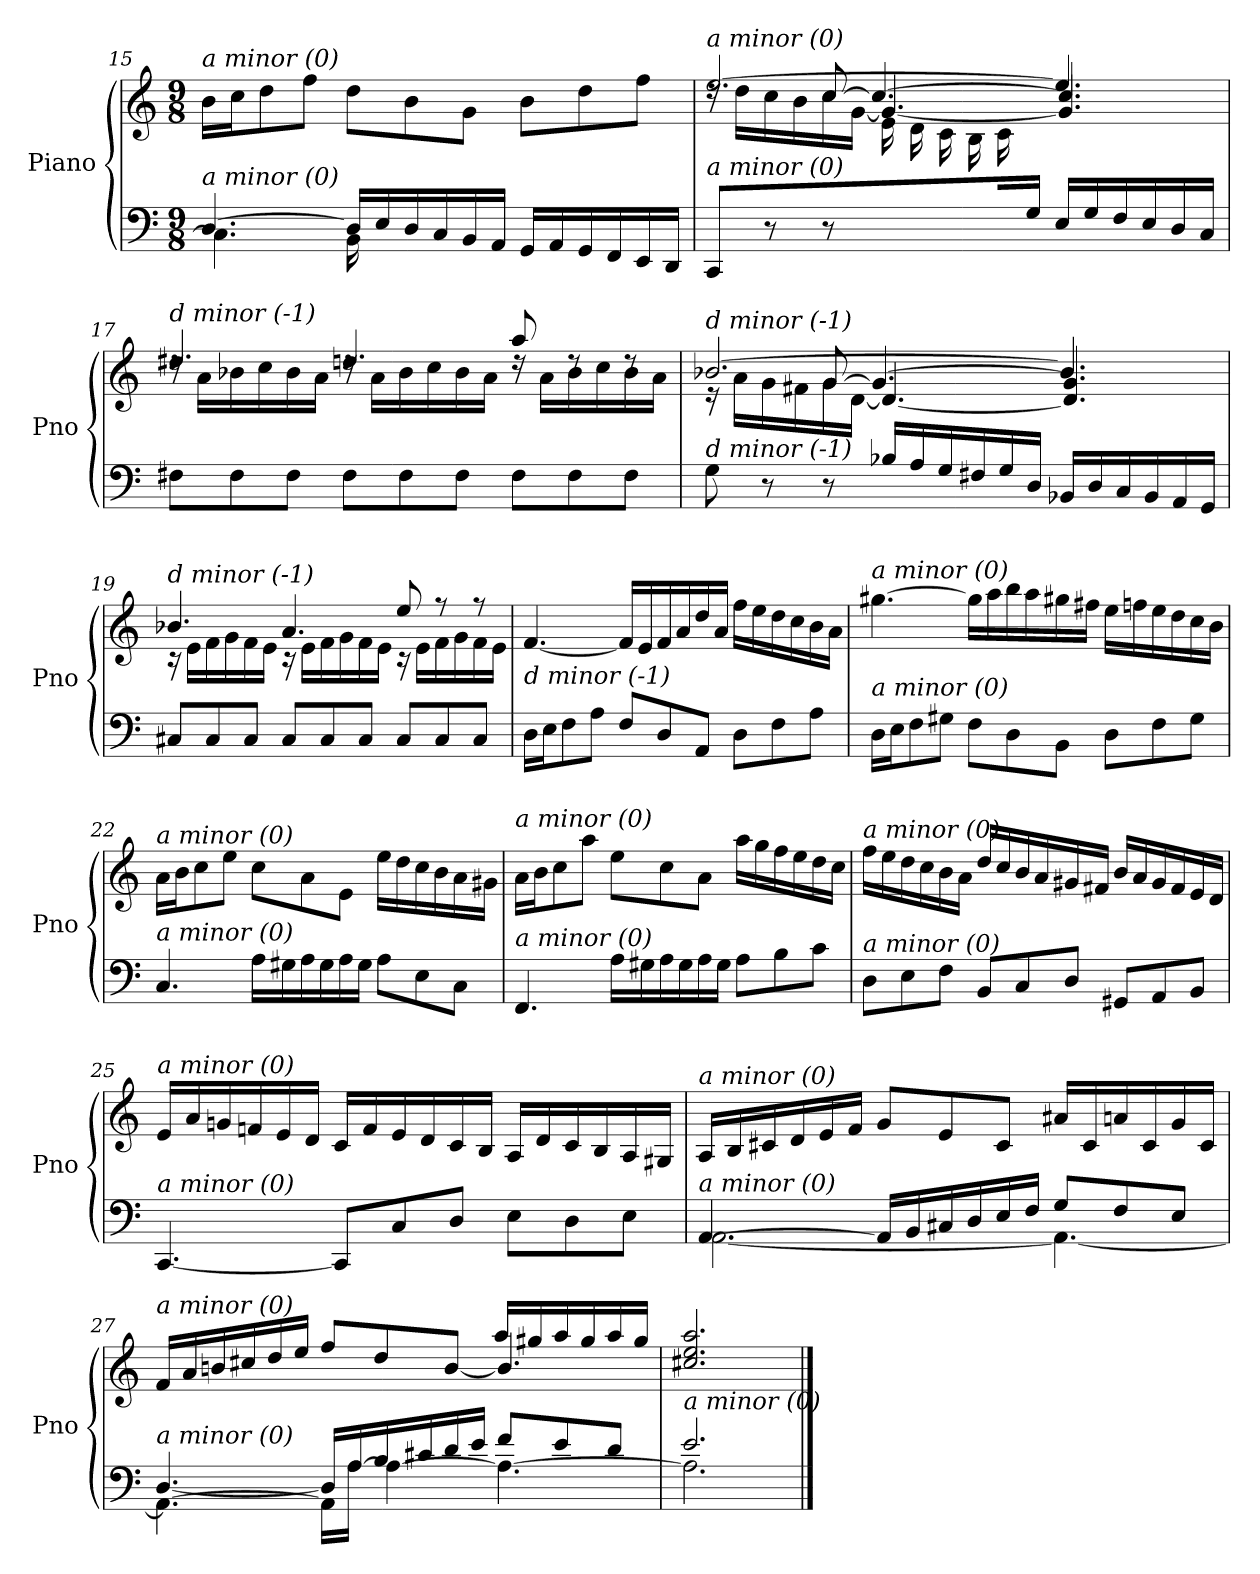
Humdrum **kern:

**kern	**kern
*part1	*part1
*staff2	*staff1
*I"Piano	*
*I'Pno	*
*clefF4	*clefG2
*k[]	*k[]
*M9/8	*M9/8
=15	=15
*^	*^
!	!	!LO:TX:i:t=a minor (0)	!
!LO:TX:i:t=a minor (0)	!	!	!
[4.D/	4.C\]	16b\LL	4..ryy
.	.	16cc\J	.
.	.	8dd\	.
.	.	8ff\J	.
16D/LL]	16BB\	8dd\L	.
16E/	2ryy	.	2ryy
16D/	.	8b\	.
16C/	.	.	.
16BB/	.	8g\J	.
16AA/JJ	.	.	.
16GG/LL	.	8b\L	.
16AA/	.	.	.
16GG/	.	8dd\	.
16FF/	8.ryy	.	8.ryy
16EE/	.	8ff\J	.
16DD/JJ	.	.	.
!!LO:PB:g=z
=16	=16	=16	=16
*	*	*^	*^
!	!	!LO:TX:i:t=a minor (0)	!	!	!
!LO:TX:i:t=a minor (0)	!	!	!	!	!
4ryy	8CC/	[2.ee/	16rdd	4ryy	4.ryy
.	.	.	16dd\LL	.	.
.	8r	.	16cc\	.	.
.	.	.	16b\	.	.
2..ryy	8r	.	16cc\	[8cc/	.
.	.	.	[16g\JJ	.	.
.	4ryy	.	4.g/_	4.cc_	16e\LL
.	.	.	.	.	16d\
.	.	.	.	.	16c\
.	.	.	.	.	16B\
.	16ryy	.	.	.	16c\
.	16G/JJ	.	.	.	4..ryy
.	16E/LL	4.ee]	4.g/]	4.cc]	.
.	16G/	.	.	.	.
.	16F/	.	.	.	.
.	16E/	.	.	.	.
.	16D/	.	.	.	.
.	16C/JJ	.	.	.	.
*	*	*	*v	*v	*v
=17	=17	=17	=17
!	!	!LO:TX:i:t=d minor (-1)	!
!LO:TX:i:t=A major (3)	!	!	!
*v	*v	*	*
8F#X\L	4.dd#Xi/	16rdd
.	.	16a\LL
8F#\	.	16b-X\
.	.	16cc\
8F#\J	.	16b-\
.	.	16a\JJ
8F#\L	4.dd/	16rdd
.	.	16a\LL
8F#\	.	16b-\
.	.	16cc\
8F#\J	.	16b-\
.	.	16a\JJ
8F#\L	8aa/	16rdd
.	.	16a\LL
8F#\	8rdd	16b-\
.	.	16cc\
8F#\J	8rdd	16b-\
.	.	16a\JJ
!!LO:LB:g=z
=18	=18	=18
*^	*	*^
!	!	!LO:TX:i:t=d minor (-1)	!	!
!LO:TX:i:t=d minor (-1)	!	!	!	!
4ryy	8G\	[2.b-X/	16r	4ryy
.	.	.	16a\LL	.
.	8r	.	16g\	.
.	.	.	16f#X\	.
2..ryy	8r	.	16g\	[8g/
.	.	.	[16d\JJ	.
.	16B-X/LL	.	4.d/_	4.g_
.	16A/	.	.	.
.	16G/	.	.	.
.	16F#X/	.	.	.
.	16G/	.	.	.
.	16D/JJ	.	.	.
.	16BB-X/LL	4.b-]	4.d/]	4.g]
.	16D/	.	.	.
.	16C/	.	.	.
.	16BB-/	.	.	.
.	16AA/	.	.	.
.	16GG/JJ	.	.	.
*	*	*	*v	*v
=19	=19	=19	=19
!	!	!LO:TX:i:t=d minor (-1)	!
!LO:TX:i:t=D major (2)	!	!	!
*v	*v	*	*
8C#X/L	4.b-X/	16r
.	.	16e\LL
8C#/	.	16f\
.	.	16g\
8C#/J	.	16f\
.	.	16e\JJ
8C#/L	4.a/	16r
.	.	16e\LL
8C#/	.	16f\
.	.	16g\
8C#/J	.	16f\
.	.	16e\JJ
8C#/L	8ee/	16r
.	.	16e\LL
8C#/	8r	16f\
.	.	16g\
8C#/J	8r	16f\
.	.	16e\JJ
!!LO:LB:g=z
=20	=20	=20
!	!LO:TX:i:t=a minor (0)	!
!LO:TX:i:t=d minor (-1)	!	!
*	*v	*v
16D\LL	[4.f/
16E\J	.
8F\	.
8A\J	.
8F/L	16f/LL]
.	16e/
8D/	16f/
.	16a/
8AA/J	16dd/
.	16a/JJ
8D\L	16ff\LL
.	16ee\
8F\	16dd\
.	16cc\
8A\J	16b\
.	16a\JJ
=21	=21
!	!LO:TX:i:t=a minor (0)
!LO:TX:i:t=a minor (0)	!
16D\LL	[4.gg#X\
16E\J	.
8F\	.
8G#X\J	.
8F\L	16gg#\LL]
.	16aa\
8D\	16bb\
.	16aa\
8BB\J	16gg#X\
.	16ff#X\JJ
8D\L	16ee\LL
.	16ffn\
8F\	16ee\
.	16dd\
8G#\J	16cc\
.	16b\JJ
=22	=22
!	!LO:TX:i:t=a minor (0)
!LO:TX:i:t=a minor (0)	!
4.C/	16a\LL
.	16b\J
.	8cc\
.	8ee\J
16A\LL	8cc\L
16G#X\	.
16A\	8a\
16G#\	.
16A\	8e\J
16G#\JJ	.
8A\L	16ee\LL
.	16dd\
8E\	16cc\
.	16b\
8C\J	16a\
.	16g#X\JJ
!!LO:LB:g=z
=23	=23
!	!LO:TX:i:t=a minor (0)
!LO:TX:i:t=a minor (0)	!
4.FF/	16a\LL
.	16b\J
.	8cc\
.	8aa\J
16A\LL	8ee\L
16G#X\	.
16A\	8cc\
16G#\	.
16A\	8a\J
16G#\JJ	.
8A\L	16aa\LL
.	16gg\
8B\	16ff\
.	16ee\
8c\J	16dd\
.	16cc\JJ
=24	=24
!	!LO:TX:i:t=a minor (0)
!LO:TX:i:t=a minor (0)	!
8D\L	16ff\LL
.	16ee\
8E\	16dd\
.	16cc\
8F\J	16b\
.	16a\JJ
8BB/L	16dd/LL
.	16cc/
8C/	16b/
.	16a/
8D/J	16g#X/
.	16f#X/JJ
8GG#X/L	16b/LL
.	16a/
8AA/	16g#/
.	16f#/
8BB/J	16e/
.	16d/JJ
!!LO:LB:g=z
=25	=25
!	!LO:TX:i:t=a minor (0)
!LO:TX:i:t=a minor (0)	!
[4.CC/	16e/LL
.	16a/
.	16gn/
.	16fn/
.	16e/
.	16d/JJ
8CC/L]	16c/LL
.	16f/
8C/	16e/
.	16d/
8D/J	16c/
.	16B/JJ
8E\L	16A/LL
.	16d/
8D\	16c/
.	16B/
8E\J	16A/
.	16G#X/JJ
!!LO:LB:g=z
=26	=26
*^	*
!	!	!LO:TX:i:t=a minor (0)
!LO:TX:i:t=a minor (0)	!	!
[4.AA/	[2.AA\	16A/LL
.	.	16B/
.	.	16c#X/
.	.	16d/
.	.	16e/
.	.	16f/JJ
16AA/LL]	.	8g/L
16BB/	.	.
16C#X/	.	8e/
16D/	.	.
16E/	.	8c#/J
16F/JJ	.	.
8G/L	4.AA\_	16a#Xi/LL
.	.	16c#/
8F/	.	16a/
.	.	16c#/
8E/J	.	16g/
.	.	16c#/JJ
=27	=27	=27
*	*^	*^
!	!	!	!LO:TX:i:t=a minor (0)	!
!LO:TX:i:t=a minor (0)	!	!	!	!
2.ryy	[4.D/	4.AA\_	16f/LL	2.ryy
.	.	.	16a/	.
.	.	.	16bn/	.
.	.	.	16cc#X/	.
.	.	.	16dd/	.
.	.	.	16ee/JJ	.
.	16D/LL]	16AA\LL]	8ff/L	.
.	16A/	[16A\JJ	.	.
.	16B/	4A\_	8dd/	.
.	16c#X/	.	.	.
.	16d/	.	[8b/J	.
.	16e/JJ	.	.	.
4.ryy	8f/L	4.A\_	4.b/]	16aa/LL
.	.	.	.	16gg#X/
.	8e/	.	.	16aa/
.	.	.	.	16gg#/
.	8d/J	.	.	16aa/
.	.	.	.	16gg#/JJ
*	*v	*v	*	*
=28	=28	=28	=28
!	!	!LO:TX:i:t=A major (3)	!
!LO:TX:i:t=a minor (0)	!	!	!
*	*	*v	*v
2.e/	2.A\]	2.cc#X/ 2.ee/ 2.aa/
*v	*v	*
==	==
*-	*-
